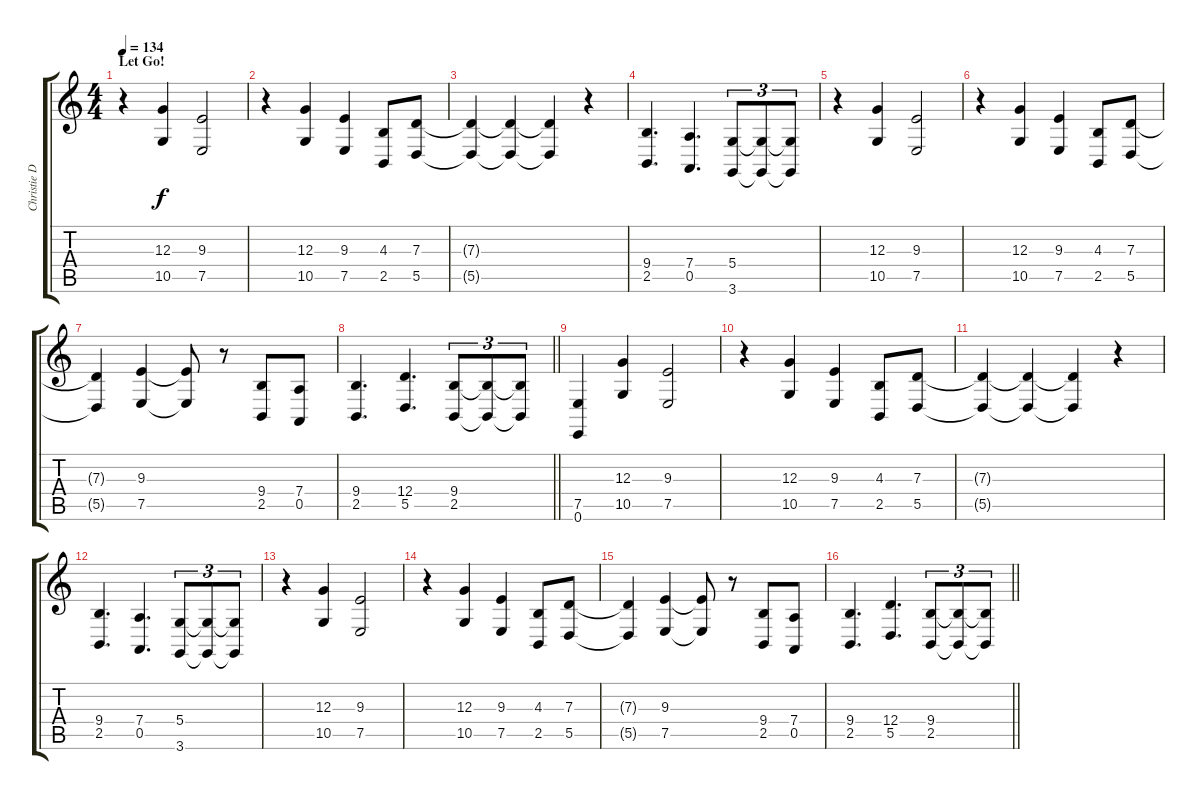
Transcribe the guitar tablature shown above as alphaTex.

\track ("Christie DuPree" "Christie D") {instrument pad7halo}
\staff {score tabs}
\tuning (E4 B3 G3 D3 A2 E2) {hide}
\ts (4 4)
\section ("" "Let Go!")
\tempo 134
\clef g2
\ks c
r.4{dy f} (12.3 10.5).4 (9.3 7.5).2 |
r.4 (12.3 10.5).4 (9.3 7.5).4 (4.3 2.5).8 (7.3 5.5).8 |
(7.3{t} 5.5{t}).4 (7.3{t} 5.5{t}).4 (7.3{t} 5.5{t}).4 r.4 |
(9.4 2.5).4{d} (7.4 0.5).4{d} (5.4 3.6).8{tu (3 2)} (5.4{t} 3.6{t}).8{tu (3 2)} (5.4{t} 3.6{t}).8{tu (3 2)} |
r.4 (12.3 10.5).4 (9.3 7.5).2 |
r.4 (12.3 10.5).4 (9.3 7.5).4 (4.3 2.5).8 (7.3 5.5).8 |
(7.3{t} 5.5{t}).4 (9.3 7.5).4 (9.3{t} 7.5{t}).8 r.8 (9.4 2.5).8 (7.4 0.5).8 |
\barLineRight lightlight
(9.4 2.5).4{d} (12.4 5.5).4{d} (9.4 2.5).8{tu (3 2)} (9.4{t} 2.5{t}).8{tu (3 2)} (9.4{t} 2.5{t}).8{tu (3 2)} |
(7.5 0.6).4 (12.3 10.5).4 (9.3 7.5).2 |
r.4 (12.3 10.5).4 (9.3 7.5).4 (4.3 2.5).8 (7.3 5.5).8 |
(7.3{t} 5.5{t}).4 (7.3{t} 5.5{t}).4 (7.3{t} 5.5{t}).4 r.4 |
(9.4 2.5).4{d} (7.4 0.5).4{d} (5.4 3.6).8{tu (3 2)} (5.4{t} 3.6{t}).8{tu (3 2)} (5.4{t} 3.6{t}).8{tu (3 2)} |
r.4 (12.3 10.5).4 (9.3 7.5).2 |
r.4 (12.3 10.5).4 (9.3 7.5).4 (4.3 2.5).8 (7.3 5.5).8 |
(7.3{t} 5.5{t}).4 (9.3 7.5).4 (9.3{t} 7.5{t}).8 r.8 (9.4 2.5).8 (7.4 0.5).8 |
\barLineRight lightlight
(9.4 2.5).4{d} (12.4 5.5).4{d} (9.4 2.5).8{tu (3 2)} (9.4{t} 2.5{t}).8{tu (3 2)} (9.4{t} 2.5{t}).8{tu (3 2)}
